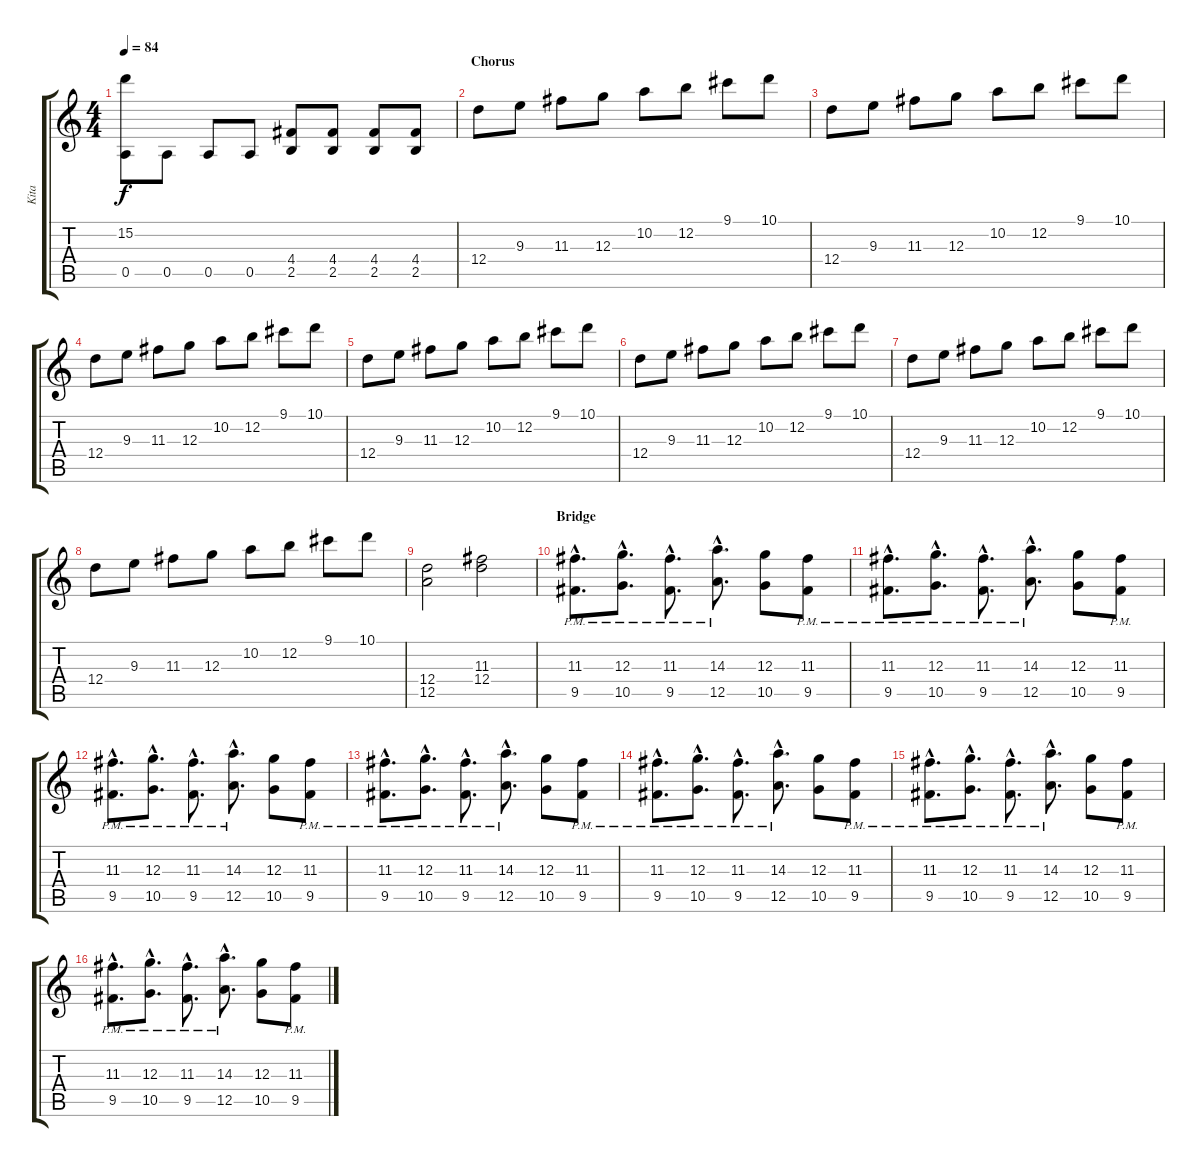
\track ("Kita" "Kita") {instrument overdrivenguitar}
\staff {score tabs}
\tuning (E4 B3 G3 D3 A2 E2) {hide}
\ts (4 4)
\tempo 84
\clef g2
\ks c
(15.2{t} 0.5).8{dy f} 0.5.8 0.5.8 0.5.8 (4.4 2.5).8 (4.4 2.5).8 (4.4 2.5).8 (4.4 2.5).8 |
\section ("" "Chorus")
12.4.8 9.3.8 11.3.8 12.3.8 10.2.8 12.2.8 9.1.8 10.1.8 |
12.4.8 9.3.8 11.3.8 12.3.8 10.2.8 12.2.8 9.1.8 10.1.8 |
12.4.8 9.3.8 11.3.8 12.3.8 10.2.8 12.2.8 9.1.8 10.1.8 |
12.4.8 9.3.8 11.3.8 12.3.8 10.2.8 12.2.8 9.1.8 10.1.8 |
12.4.8 9.3.8 11.3.8 12.3.8 10.2.8 12.2.8 9.1.8 10.1.8 |
12.4.8 9.3.8 11.3.8 12.3.8 10.2.8 12.2.8 9.1.8 10.1.8 |
12.4.8 9.3.8 11.3.8 12.3.8 10.2.8 12.2.8 9.1.8 10.1.8 |
(12.4 12.5).2 (11.3 12.4).2 |
\section ("" "Bridge")
(11.3{hac pm} 9.5{hac pm}).8{d} (12.3{hac pm} 10.5{hac pm}).8{d} (11.3{hac pm} 9.5{hac pm}).8{d} (14.3{hac pm} 12.5{hac pm}).8{d} (12.3 10.5).8 (11.3{pm} 9.5{pm}).8 |
(11.3{hac pm} 9.5{hac pm}).8{d} (12.3{hac pm} 10.5{hac pm}).8{d} (11.3{hac pm} 9.5{hac pm}).8{d} (14.3{hac pm} 12.5{hac pm}).8{d} (12.3 10.5).8 (11.3{pm} 9.5{pm}).8 |
(11.3{hac pm} 9.5{hac pm}).8{d} (12.3{hac pm} 10.5{hac pm}).8{d} (11.3{hac pm} 9.5{hac pm}).8{d} (14.3{hac pm} 12.5{hac pm}).8{d} (12.3 10.5).8 (11.3{pm} 9.5{pm}).8 |
(11.3{hac pm} 9.5{hac pm}).8{d} (12.3{hac pm} 10.5{hac pm}).8{d} (11.3{hac pm} 9.5{hac pm}).8{d} (14.3{hac pm} 12.5{hac pm}).8{d} (12.3 10.5).8 (11.3{pm} 9.5{pm}).8 |
(11.3{hac pm} 9.5{hac pm}).8{d} (12.3{hac pm} 10.5{hac pm}).8{d} (11.3{hac pm} 9.5{hac pm}).8{d} (14.3{hac pm} 12.5{hac pm}).8{d} (12.3 10.5).8 (11.3{pm} 9.5{pm}).8 |
(11.3{hac pm} 9.5{hac pm}).8{d} (12.3{hac pm} 10.5{hac pm}).8{d} (11.3{hac pm} 9.5{hac pm}).8{d} (14.3{hac pm} 12.5{hac pm}).8{d} (12.3 10.5).8 (11.3{pm} 9.5{pm}).8 |
(11.3{hac pm} 9.5{hac pm}).8{d} (12.3{hac pm} 10.5{hac pm}).8{d} (11.3{hac pm} 9.5{hac pm}).8{d} (14.3{hac pm} 12.5{hac pm}).8{d} (12.3 10.5).8 (11.3{pm} 9.5{pm}).8
